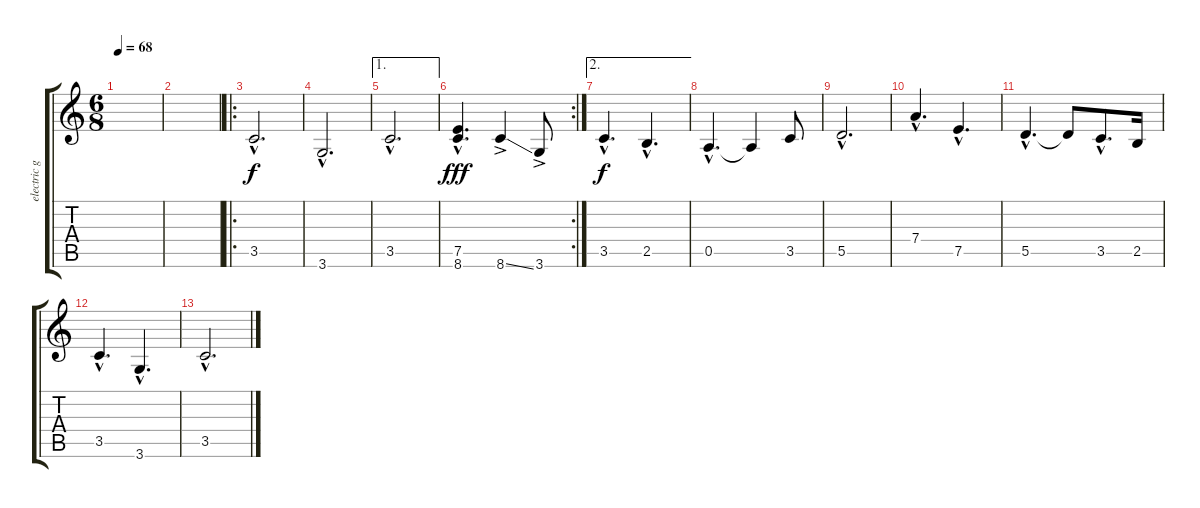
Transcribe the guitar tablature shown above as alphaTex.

\track ("electric guitar" "electric g") {instrument electricguitarclean}
\staff {score tabs}
\tuning (E4 B3 G3 D3 A2 E2) {hide}
\ts (6 8)
\tempo 68
\clef g2
\ks c
|
|
\ro
3.5{hac}.2{d} |
3.6{hac}.2{d} |
\ae 1
3.5{hac}.2{d} |
\rc 2
(7.5{hac} 8.6{hac}).4{d dy fff} 8.6{ss ac}.4 3.6{ac}.8 |
\ae 2
3.5{hac}.4{d dy f} 2.5{hac}.4{d} |
0.5{hac}.4{d} 0.5{t}.4 3.5.8 |
5.5{hac}.2{d} |
7.4{hac}.4{d} 7.5{hac}.4{d} |
5.5{hac}.4{d} 5.5{t}.8 3.5{hac}.8{d} 2.5.16 |
3.5{hac}.4{d} 3.6{hac}.4{d} |
3.5{hac}.2{d}
